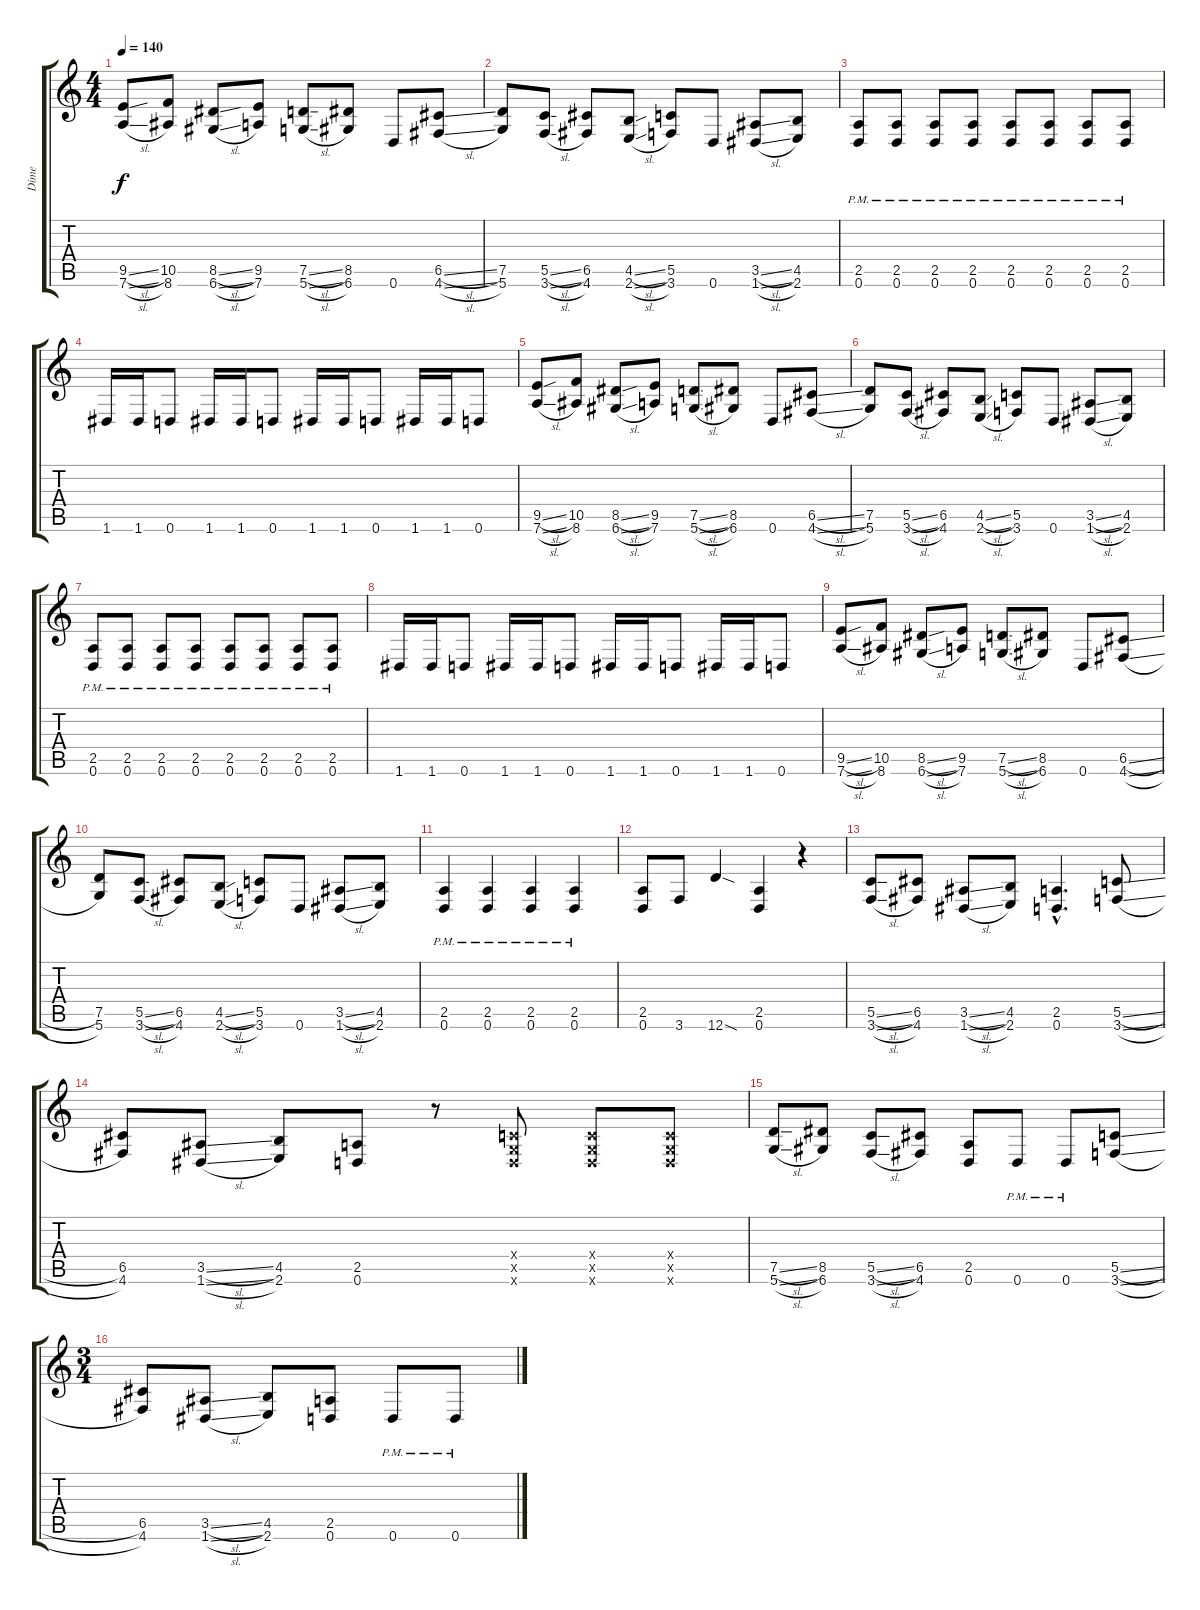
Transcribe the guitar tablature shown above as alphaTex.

\track ("Dime" "Dime") {instrument distortionguitar}
\staff {score tabs}
\tuning (D4 A3 F3 C3 G2 D2) {hide}
\ts (4 4)
\tempo 140
\clef g2
\ks c
(9.5{sl} 7.6{sl}).8{dy f} (10.5 8.6).8 (8.5{sl} 6.6{sl}).8 (9.5 7.6).8 (7.5{sl} 5.6{sl}).8 (8.5 6.6).8 0.6.8 (6.5{sl} 4.6{sl}).8 |
(7.5 5.6).8 (5.5{sl} 3.6{sl}).8 (6.5 4.6).8 (4.5{sl} 2.6{sl}).8 (5.5 3.6).8 0.6.8 (3.5{sl} 1.6{sl}).8 (4.5 2.6).8 |
(2.5{pm} 0.6{pm}).8 (2.5{pm} 0.6{pm}).8 (2.5{pm} 0.6{pm}).8 (2.5{pm} 0.6{pm}).8 (2.5{pm} 0.6{pm}).8 (2.5{pm} 0.6{pm}).8 (2.5{pm} 0.6{pm}).8 (2.5{pm} 0.6{pm}).8 |
1.6.16 1.6.16 0.6.8 1.6.16 1.6.16 0.6.8 1.6.16 1.6.16 0.6.8 1.6.16 1.6.16 0.6.8 |
(9.5{sl} 7.6{sl}).8 (10.5 8.6).8 (8.5{sl} 6.6{sl}).8 (9.5 7.6).8 (7.5{sl} 5.6{sl}).8 (8.5 6.6).8 0.6.8 (6.5{sl} 4.6{sl}).8 |
(7.5 5.6).8 (5.5{sl} 3.6{sl}).8 (6.5 4.6).8 (4.5{sl} 2.6{sl}).8 (5.5 3.6).8 0.6.8 (3.5{sl} 1.6{sl}).8 (4.5 2.6).8 |
(2.5{pm} 0.6{pm}).8 (2.5{pm} 0.6{pm}).8 (2.5{pm} 0.6{pm}).8 (2.5{pm} 0.6{pm}).8 (2.5{pm} 0.6{pm}).8 (2.5{pm} 0.6{pm}).8 (2.5{pm} 0.6{pm}).8 (2.5{pm} 0.6{pm}).8 |
1.6.16 1.6.16 0.6.8 1.6.16 1.6.16 0.6.8 1.6.16 1.6.16 0.6.8 1.6.16 1.6.16 0.6.8 |
(9.5{sl} 7.6{sl}).8 (10.5 8.6).8 (8.5{sl} 6.6{sl}).8 (9.5 7.6).8 (7.5{sl} 5.6{sl}).8 (8.5 6.6).8 0.6.8 (6.5{sl} 4.6{sl}).8 |
(7.5 5.6).8 (5.5{sl} 3.6{sl}).8 (6.5 4.6).8 (4.5{sl} 2.6{sl}).8 (5.5 3.6).8 0.6.8 (3.5{sl} 1.6{sl}).8 (4.5 2.6).8 |
(2.5{pm} 0.6{pm}).4 (2.5{pm} 0.6{pm}).4 (2.5{pm} 0.6{pm}).4 (2.5{pm} 0.6{pm}).4 |
(2.5 0.6).8 3.6.8 12.6{sod}.4 (2.5 0.6).4 r.4 |
(5.5{sl} 3.6{sl}).8 (6.5 4.6).8 (3.5{sl} 1.6{sl}).8 (4.5 2.6).8 (2.5{hac} 0.6{hac}).4{d} (5.5{sl} 3.6{sl}).8 |
(6.5 4.6).8 (3.5{sl} 1.6{sl}).8 (4.5 2.6).8 (2.5 0.6).8 r.8 (0.4{x} 0.5{x} 0.6{x}).8 (0.4{x} 0.5{x} 0.6{x}).8 (0.4{x} 0.5{x} 0.6{x}).8 |
(7.5{sl} 5.6{sl}).8 (8.5 6.6).8 (5.5{sl} 3.6{sl}).8 (6.5 4.6).8 (2.5 0.6).8 0.6{pm}.8 0.6{pm}.8 (5.5{sl} 3.6{sl}).8 |
\ts (3 4)
(6.5 4.6).8 (3.5{sl} 1.6{sl}).8 (4.5 2.6).8 (2.5 0.6).8 0.6{pm}.8 0.6{pm}.8
